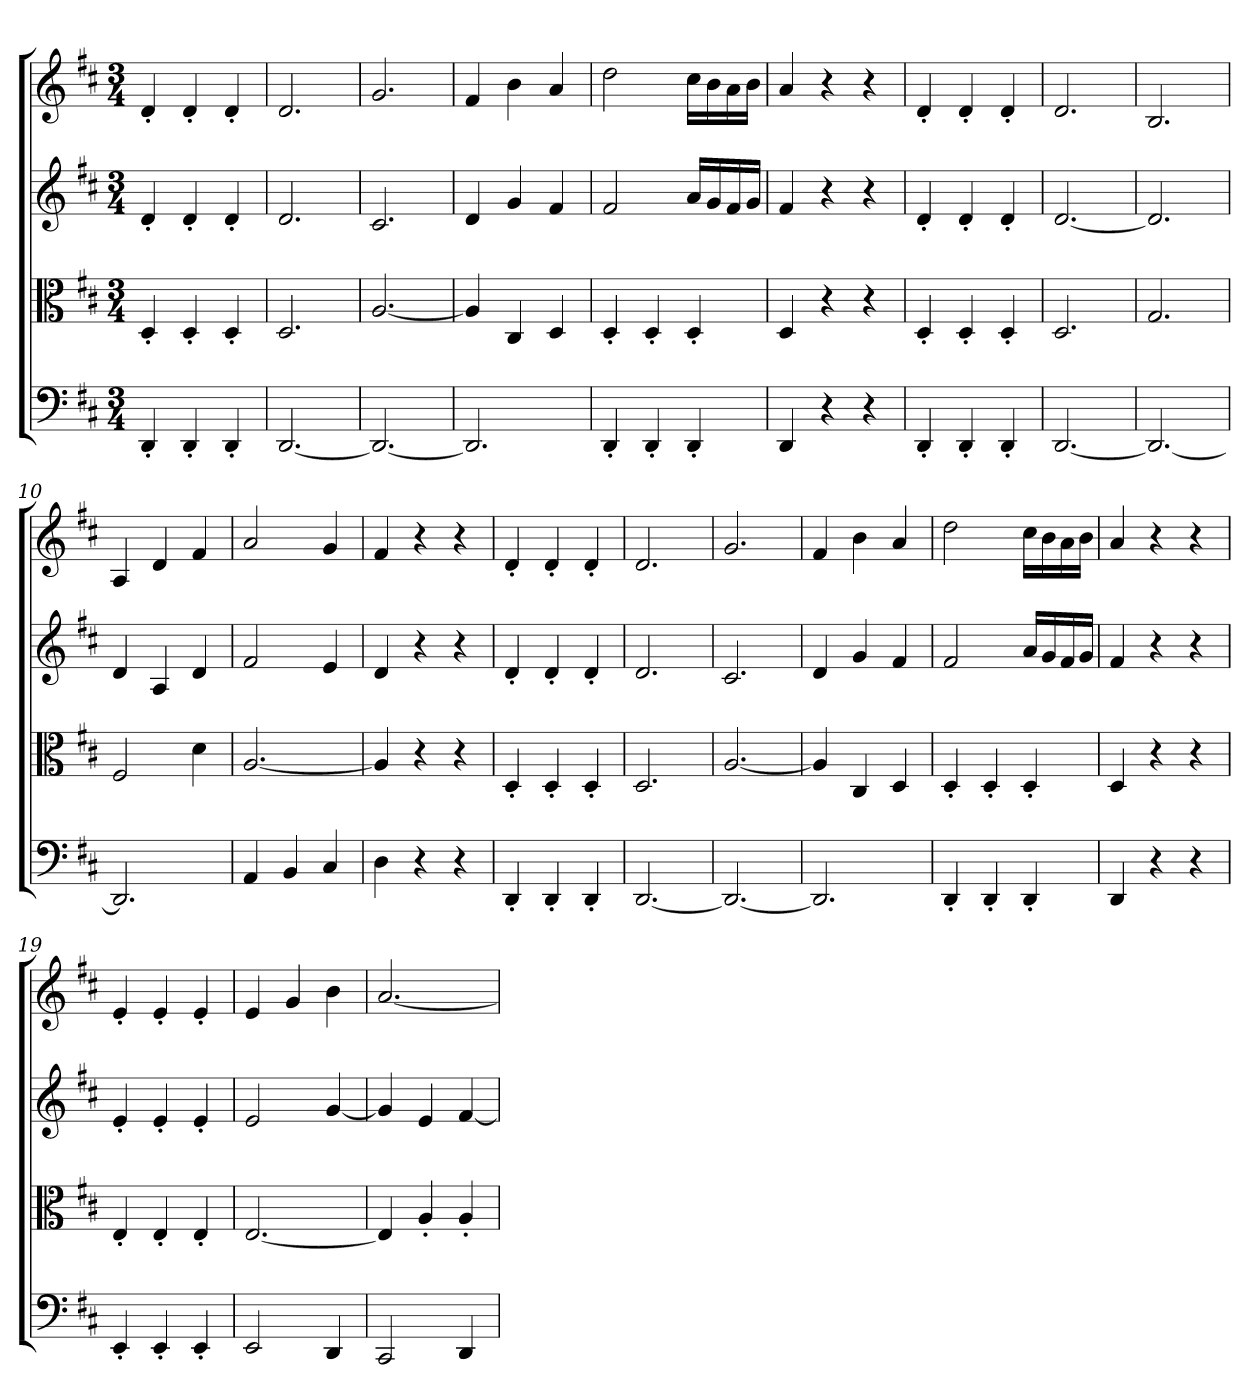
**kern	**kern	**kern	**kern
*part4	*part3	*part2	*part1
*staff4	*staff3	*staff2	*staff1
*clefF4	*clefC3	*clefG2	*clefG2
*k[f#c#]	*k[f#c#]	*k[f#c#]	*k[f#c#]
*D:	*D:	*D:	*D:
*M3/4	*M3/4	*M3/4	*M3/4
=	=	=	=
4DD'/	4D'/	4d'/	4d'/
4DD'/	4D'/	4d'/	4d'/
4DD'/	4D'/	4d'/	4d'/
=2	=2	=2	=2
[2.DD/	2.D/	2.d/	2.d/
=3	=3	=3	=3
2.DD/_	[2.A/	2.c#/	2.g/
=4	=4	=4	=4
2.DD/]	4A/]	4d/	4f#/
.	4C#/	4g/	4b\
.	4D/	4f#/	4a/
=5	=5	=5	=5
4DD'/	4D'/	2f#/	2dd\
4DD'/	4D'/	.	.
4DD'/	4D'/	16a/LL	16cc#\LL
.	.	16g/	16b\
.	.	16f#/	16a\
.	.	16g/JJ	16b\JJ
=6	=6	=6	=6
4DD/	4D/	4f#/	4a/
4r	4r	4r	4r
4r	4r	4r	4r
=7	=7	=7	=7
4DD'/	4D'/	4d'/	4d'/
4DD'/	4D'/	4d'/	4d'/
4DD'/	4D'/	4d'/	4d'/
=8	=8	=8	=8
[2.DD/	2.D/	[2.d/	2.d/
=9	=9	=9	=9
2.DD/_	2.G/	2.d/]	2.B/
=10	=10	=10	=10
2.DD/]	2F#/	4d/	4A/
.	.	4A/	4d/
.	4d\	4d/	4f#/
=11	=11	=11	=11
4AA/	[2.A/	2f#/	2a/
4BB/	.	.	.
4C#/	.	4e/	4g/
=12	=12	=12	=12
4D\	4A/]	4d/	4f#/
4r	4r	4r	4r
4r	4r	4r	4r
=13	=13	=13	=13
4DD'/	4D'/	4d'/	4d'/
4DD'/	4D'/	4d'/	4d'/
4DD'/	4D'/	4d'/	4d'/
=14	=14	=14	=14
[2.DD/	2.D/	2.d/	2.d/
=15	=15	=15	=15
2.DD/_	[2.A/	2.c#/	2.g/
=16	=16	=16	=16
2.DD/]	4A/]	4d/	4f#/
.	4C#/	4g/	4b\
.	4D/	4f#/	4a/
=17	=17	=17	=17
4DD'/	4D'/	2f#/	2dd\
4DD'/	4D'/	.	.
4DD'/	4D'/	16a/LL	16cc#\LL
.	.	16g/	16b\
.	.	16f#/	16a\
.	.	16g/JJ	16b\JJ
=18	=18	=18	=18
4DD/	4D/	4f#/	4a/
4r	4r	4r	4r
4r	4r	4r	4r
=19	=19	=19	=19
4EE'/	4E'/	4e'/	4e'/
4EE'/	4E'/	4e'/	4e'/
4EE'/	4E'/	4e'/	4e'/
=20	=20	=20	=20
2EE/	[2.E/	2e/	4e/
.	.	.	4g/
4DD/	.	[4g/	4b\
=21	=21	=21	=21
2CC#/	4E/]	4g/]	[2.a/
.	4A'/	4e/	.
4DD/	4A'/	[4f#/	.
=	=	=	=
*-	*-	*-	*-
